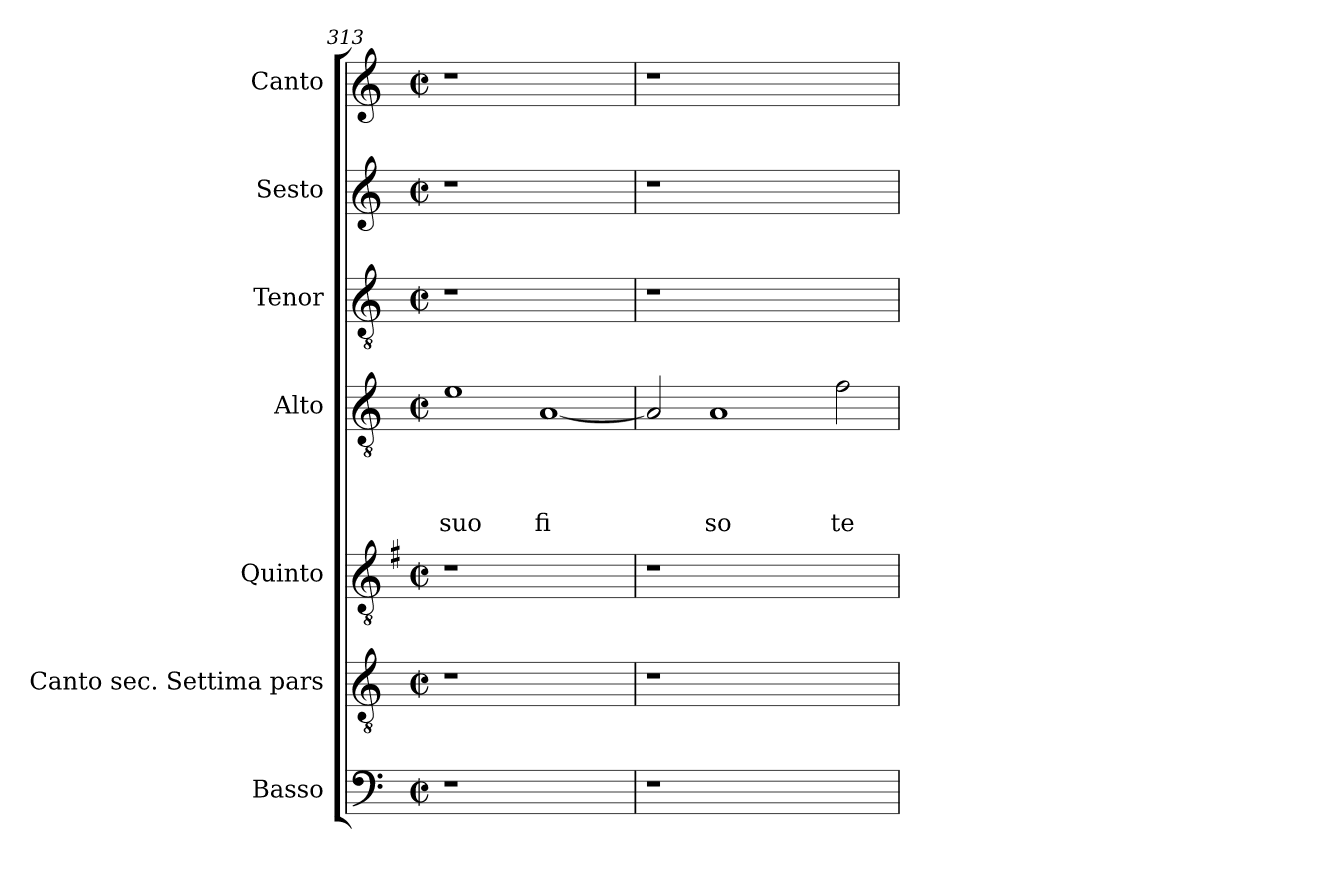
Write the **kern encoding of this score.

**kern	**kern	**kern	**kern	**text	**text	**text	**text	**kern	**kern	**kern
*part7	*part6	*part5	*part4	*part4	*part4	*part4	*part4	*part3	*part2	*part1
*staff7	*staff6	*staff5	*staff4	*staff4	*staff4	*staff4	*staff4	*staff3	*staff2	*staff1
*I"Basso	*I"Canto sec. Settima pars	*I"Quinto	*I"Alto	*	*	*	*	*I"Tenor	*I"Sesto	*I"Canto
*	*	*I'Quinto	*I'Alto	*	*	*	*	*I'Tenor	*I'Sesto	*I'Canto
*clefF4	*clefGv2	*clefGv2	*clefGv2	*	*	*	*	*clefGv2	*clefG2	*clefG2
*k[]	*k[]	*k[f#]	*k[]	*	*	*	*	*k[]	*k[]	*k[]
*C:	*C:	*G:	*C:	*	*	*	*	*C:	*C:	*C:
*M2/2	*M2/2	*M2/2	*M2/2	*	*	*	*	*M2/2	*M2/2	*M2/2
*met(c|)	*met(c|)	*met(c|)	*met(c|)	*	*	*	*	*met(c|)	*met(c|)	*met(c|)
=313	=313	=313	=313	=313	=313	=313	=313	=313	=313	=313
!	!	!	!	!	!	!	!LO:LY:b	!	!	!
1r	1r	1r	1e	.	.	.	suo	1r	1r	1r
!	!	!	!	!	!	!	!LO:LY:b	!	!	!
1ryy	1ryy	1ryy	[<1A	.	.	.	fi	1ryy	1ryy	1ryy
=314	=314	=314	=314	=314	=314	=314	=314	=314	=314	=314
1r	1r	1r	2A/]	.	.	.	.	1r	1r	1r
!	!	!	!	!	!	!	!LO:LY:b	!	!	!
.	.	.	1A	.	.	.	so	.	.	.
1ryy	1ryy	1ryy	.	.	.	.	.	1ryy	1ryy	1ryy
!	!	!	!	!	!	!	!LO:LY:b	!	!	!
.	.	.	2f\	.	.	.	te	.	.	.
=	=	=	=	=	=	=	=	=	=	=
*-	*-	*-	*-	*-	*-	*-	*-	*-	*-	*-
